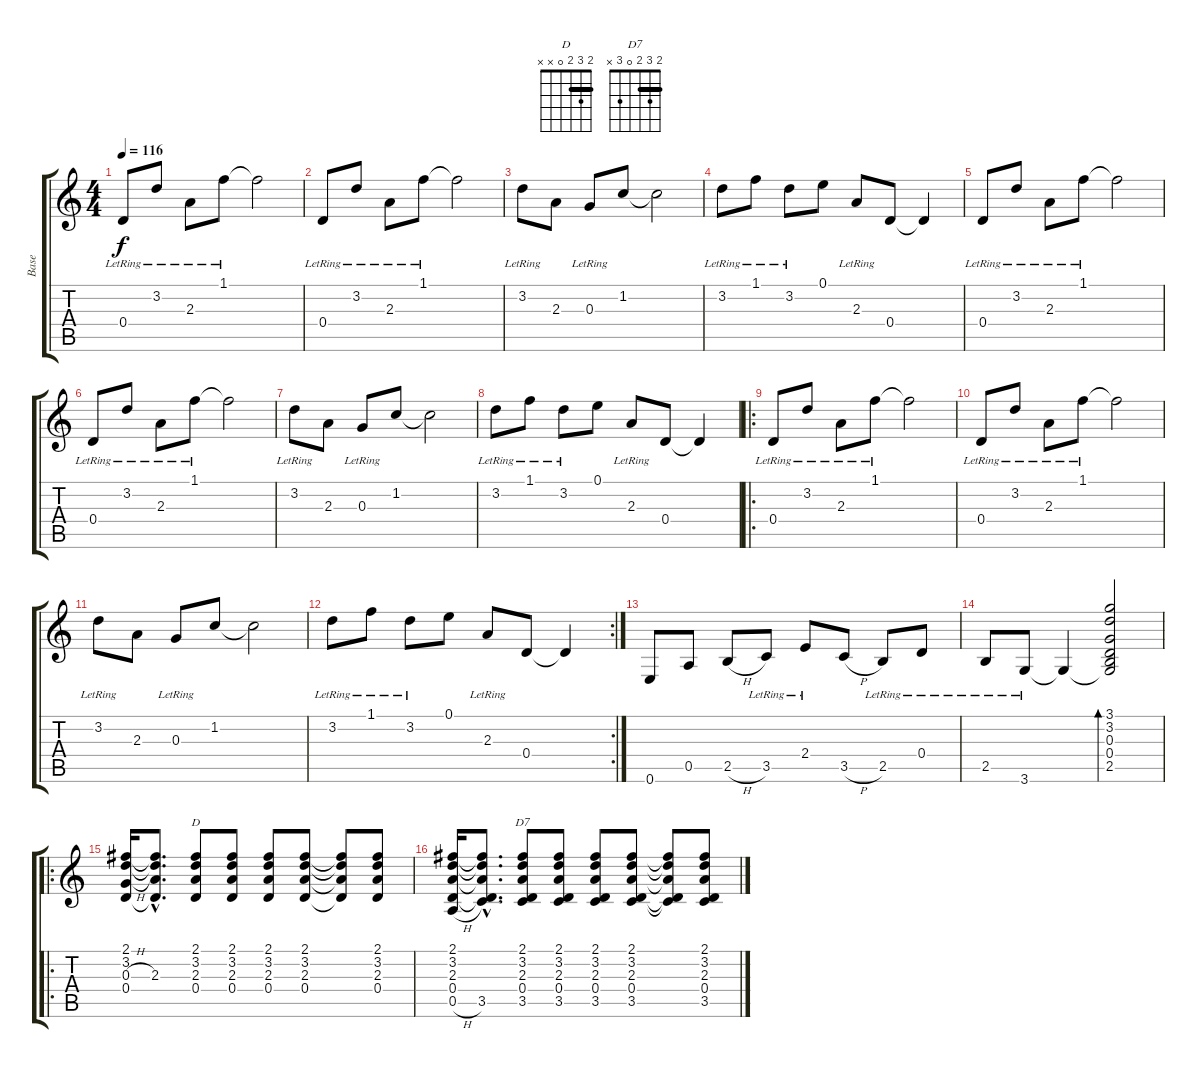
\track ("Base" "Base") {instrument electricguitarjazz}
\staff {score tabs}
\tuning (E4 B3 G3 D3 A2 E2) {hide}
\chord ("D" 2 3 2 0 x x) {barre 2}
\chord ("D7" 2 3 2 0 3 x) {barre 2}
\ts (4 4)
\tempo 116
\clef g2
\ks c
0.4{lr}.8{dy f volume 4 instrument acousticgrandpiano} 3.2{lr}.8{volume 13} 2.3{lr}.8 1.1{lr}.8 1.1{t}.2 |
0.4{lr}.8 3.2{lr}.8 2.3{lr}.8 1.1{lr}.8 1.1{t}.2 |
3.2{lr}.8 2.3.8 0.3{lr}.8 1.2.8 1.2{t}.2 |
3.2{lr}.8 1.1{lr}.8 3.2{lr}.8 0.1.8 2.3{lr}.8 0.4.8 0.4{t}.4 |
0.4{lr}.8 3.2{lr}.8 2.3{lr}.8 1.1{lr}.8 1.1{t}.2 |
0.4{lr}.8 3.2{lr}.8 2.3{lr}.8 1.1{lr}.8 1.1{t}.2 |
3.2{lr}.8 2.3.8 0.3{lr}.8 1.2.8 1.2{t}.2 |
3.2{lr}.8 1.1{lr}.8 3.2{lr}.8 0.1.8 2.3{lr}.8 0.4.8 0.4{t}.4 |
\ro
0.4{lr}.8 3.2{lr}.8 2.3{lr}.8 1.1{lr}.8 1.1{t}.2 |
0.4{lr}.8 3.2{lr}.8 2.3{lr}.8 1.1{lr}.8 1.1{t}.2 |
3.2{lr}.8 2.3.8 0.3{lr}.8 1.2.8 1.2{t}.2 |
\rc 2
3.2{lr}.8 1.1{lr}.8 3.2{lr}.8 0.1.8 2.3{lr}.8 0.4.8 0.4{t}.4 |
0.6.8 0.5.8 2.5{h}.8 3.5{lr}.8 2.4{lr}.8 3.5{h}.8 2.5{lr}.8 0.4{lr}.8 |
2.5{lr}.8 3.6{lr}.8 3.6{t}.4 (3.1 3.2 0.3 0.4 2.5 3.6{t}).2{bd 480 instrument electricguitarjazz} |
\ro
(2.1 3.2 0.3{h} 0.4).16 (2.1{hac t} 3.2{hac t} 2.3{hac} 0.4{hac t}).8{d} (2.1 3.2 2.3 0.4).8{ch "D"} (2.1 3.2 2.3 0.4).8 (2.1 3.2 2.3 0.4).8 (2.1 3.2 2.3 0.4).8 (2.1{t} 3.2{t} 2.3{t} 0.4{t}).8 (2.1 3.2 2.3 0.4).8 |
(2.1 3.2 2.3 0.4 0.5{h}).16 (2.1{hac t} 3.2{hac t} 2.3{hac t} 0.4{hac t} 3.5{hac}).8{d} (2.1 3.2 2.3 0.4 3.5).8{ch "D7"} (2.1 3.2 2.3 0.4 3.5).8 (2.1 3.2 2.3 0.4 3.5).8 (2.1 3.2 2.3 0.4 3.5).8 (2.1{t} 3.2{t} 2.3{t} 0.4{t} 3.5{t}).8 (2.1 3.2 2.3 0.4 3.5).8
